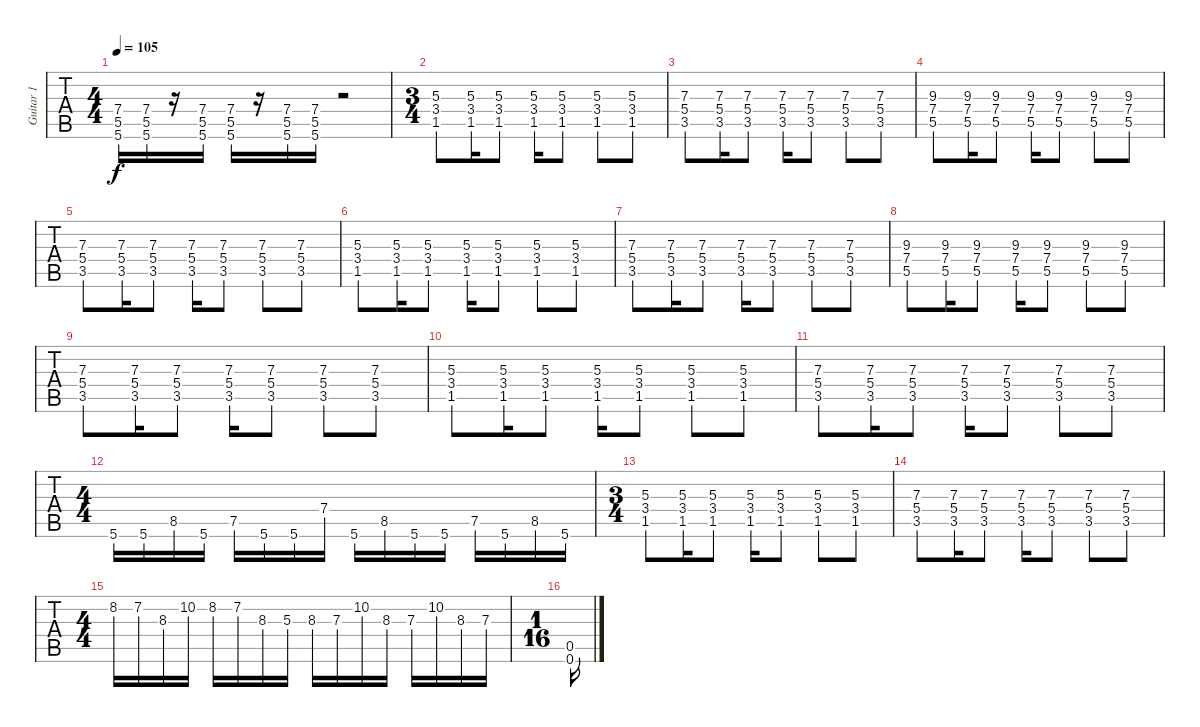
\track ("Guitar 1" "Guitar 1") {instrument distortionguitar}
\staff {tabs}
\tuning (Eb4 Bb3 Gb3 Db3 Ab2 Db2) {hide}
\ts (4 4)
\tempo 105
\clef g2
\ks c
(7.4 5.5 5.6).16{dy f} (7.4 5.5 5.6).16 r.16 (7.4 5.5 5.6).16 (7.4 5.5 5.6).16 r.16 (7.4 5.5 5.6).16 (7.4 5.5 5.6).16 r.2 |
\ts (3 4)
(5.3 3.4 1.5).8 (5.3 3.4 1.5).16 (5.3 3.4 1.5).8 (5.3 3.4 1.5).16 (5.3 3.4 1.5).8 (5.3 3.4 1.5).8 (5.3 3.4 1.5).8 |
(7.3 5.4 3.5).8 (7.3 5.4 3.5).16 (7.3 5.4 3.5).8 (7.3 5.4 3.5).16 (7.3 5.4 3.5).8 (7.3 5.4 3.5).8 (7.3 5.4 3.5).8 |
(9.3 7.4 5.5).8 (9.3 7.4 5.5).16 (9.3 7.4 5.5).8 (9.3 7.4 5.5).16 (9.3 7.4 5.5).8 (9.3 7.4 5.5).8 (9.3 7.4 5.5).8 |
(7.3 5.4 3.5).8 (7.3 5.4 3.5).16 (7.3 5.4 3.5).8 (7.3 5.4 3.5).16 (7.3 5.4 3.5).8 (7.3 5.4 3.5).8 (7.3 5.4 3.5).8 |
(5.3 3.4 1.5).8 (5.3 3.4 1.5).16 (5.3 3.4 1.5).8 (5.3 3.4 1.5).16 (5.3 3.4 1.5).8 (5.3 3.4 1.5).8 (5.3 3.4 1.5).8 |
(7.3 5.4 3.5).8 (7.3 5.4 3.5).16 (7.3 5.4 3.5).8 (7.3 5.4 3.5).16 (7.3 5.4 3.5).8 (7.3 5.4 3.5).8 (7.3 5.4 3.5).8 |
(9.3 7.4 5.5).8 (9.3 7.4 5.5).16 (9.3 7.4 5.5).8 (9.3 7.4 5.5).16 (9.3 7.4 5.5).8 (9.3 7.4 5.5).8 (9.3 7.4 5.5).8 |
(7.3 5.4 3.5).8 (7.3 5.4 3.5).16 (7.3 5.4 3.5).8 (7.3 5.4 3.5).16 (7.3 5.4 3.5).8 (7.3 5.4 3.5).8 (7.3 5.4 3.5).8 |
(5.3 3.4 1.5).8 (5.3 3.4 1.5).16 (5.3 3.4 1.5).8 (5.3 3.4 1.5).16 (5.3 3.4 1.5).8 (5.3 3.4 1.5).8 (5.3 3.4 1.5).8 |
(7.3 5.4 3.5).8 (7.3 5.4 3.5).16 (7.3 5.4 3.5).8 (7.3 5.4 3.5).16 (7.3 5.4 3.5).8 (7.3 5.4 3.5).8 (7.3 5.4 3.5).8 |
\ts (4 4)
5.6.16 5.6.16 8.5.16 5.6.16 7.5.16 5.6.16 5.6.16 7.4.16 5.6.16 8.5.16 5.6.16 5.6.16 7.5.16 5.6.16 8.5.16 5.6.16 |
\ts (3 4)
(5.3 3.4 1.5).8 (5.3 3.4 1.5).16 (5.3 3.4 1.5).8 (5.3 3.4 1.5).16 (5.3 3.4 1.5).8 (5.3 3.4 1.5).8 (5.3 3.4 1.5).8 |
(7.3 5.4 3.5).8 (7.3 5.4 3.5).16 (7.3 5.4 3.5).8 (7.3 5.4 3.5).16 (7.3 5.4 3.5).8 (7.3 5.4 3.5).8 (7.3 5.4 3.5).8 |
\ts (4 4)
8.2.16 7.2.16 8.3.16 10.2.16 8.2.16 7.2.16 8.3.16 5.3.16 8.3.16 7.3.16 10.2.16 8.3.16 7.3.16 10.2.16 8.3.16 7.3.16 |
\ts (1 16)
(0.5 0.6).16
